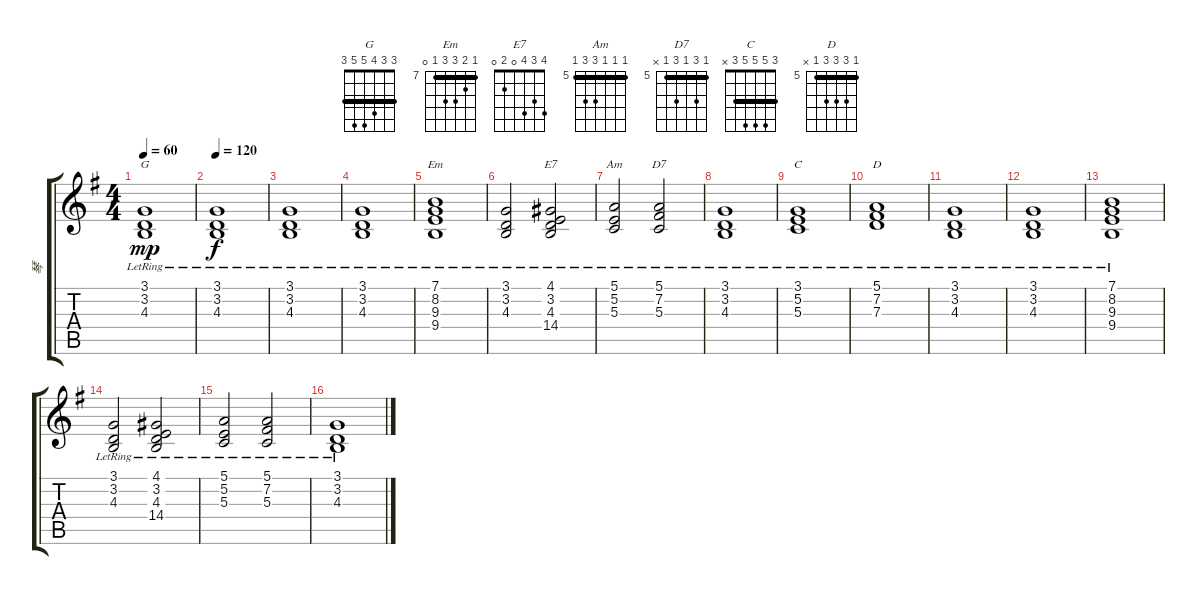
\track ("琴" "琴") {instrument stringensemble1}
\staff {score tabs}
\tuning (E4 B3 G3 D3 A2 E2) {hide}
\chord ("G" 3 3 4 5 5 3) {barre 3}
\chord ("Em" 7 8 9 9 7 0) {firstfret 7 barre 7}
\chord ("E7" 4 3 4 0 2 0)
\chord ("Am" 5 5 5 7 7 5) {firstfret 5 barre 5}
\chord ("D7" 5 7 5 7 5 x) {firstfret 5 barre 5}
\chord ("C" 3 5 5 5 3 x) {barre 3}
\chord ("D" 5 7 7 7 5 x) {firstfret 5 barre 5}
\ts (4 4)
\tempo 60
\clef g2
\ks g
(3.1{lr} 3.2{lr} 4.3{lr}).1{ch "G" dy mp} |
\tempo 120
(3.1{lr} 3.2{lr} 4.3{lr}).1{dy f} |
(3.1{lr} 3.2{lr} 4.3{lr}).1 |
(3.1{lr} 3.2{lr} 4.3{lr}).1 |
(7.1{lr} 8.2{lr} 9.3{lr} 9.4{lr}).1{ch "Em"} |
(3.1{lr} 3.2{lr} 4.3{lr}).2 (4.1{lr} 3.2{lr} 4.3{lr} 14.4{lr}).2{ch "E7"} |
(5.1{lr} 5.2{lr} 5.3{lr}).2{ch "Am"} (5.1{lr} 7.2{lr} 5.3{lr}).2{ch "D7"} |
(3.1{lr} 3.2{lr} 4.3{lr}).1 |
(3.1{lr} 5.2{lr} 5.3{lr}).1{ch "C"} |
(5.1{lr} 7.2{lr} 7.3{lr}).1{ch "D"} |
(3.1{lr} 3.2{lr} 4.3{lr}).1 |
(3.1{lr} 3.2{lr} 4.3{lr}).1 |
(7.1{lr} 8.2{lr} 9.3{lr} 9.4{lr}).1 |
(3.1{lr} 3.2{lr} 4.3{lr}).2 (4.1{lr} 3.2{lr} 4.3{lr} 14.4{lr}).2 |
(5.1{lr} 5.2{lr} 5.3{lr}).2 (5.1{lr} 7.2{lr} 5.3{lr}).2 |
(3.1{lr} 3.2{lr} 4.3{lr}).1
